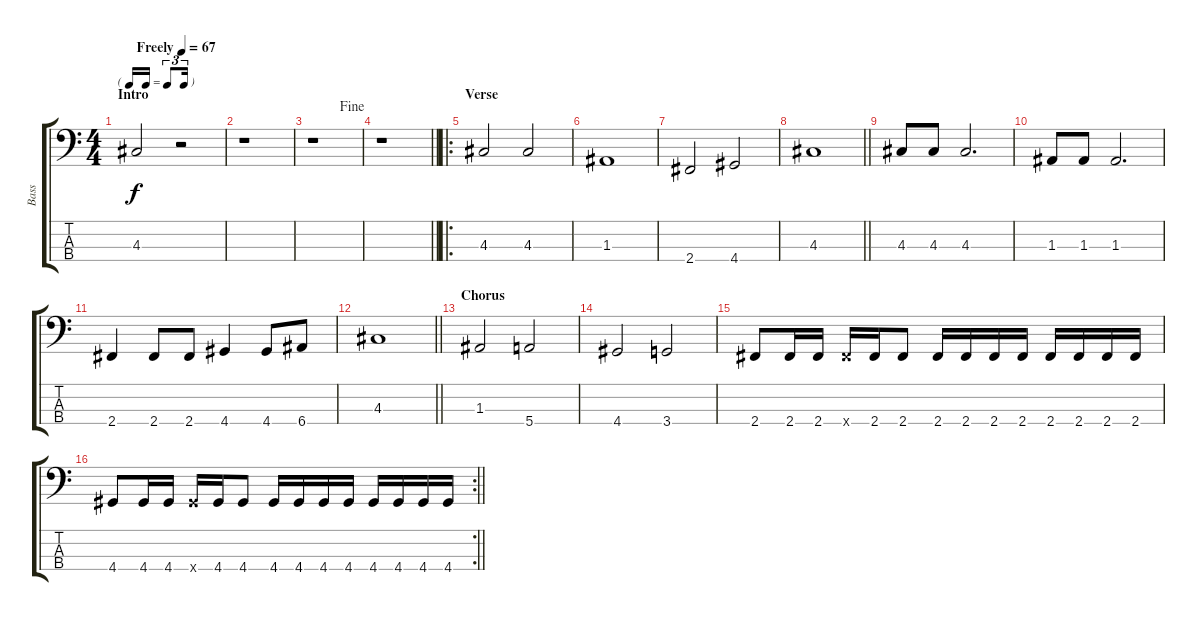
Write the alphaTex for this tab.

\track ("Bass" "Bass") {instrument electricbassfinger}
\staff {score tabs}
\tuning (G2 D2 A1 E1) {hide}
\ts (4 4)
\tf triplet16th
\section ("" "Intro")
\tempo (67 "Freely")
\clef f4
\ks c
4.3.2{dy f instrument electricbassfinger} r.2 |
r.1 |
\jump fine
r.1 |
\barLineRight lightlight
r.1 |
\ro
\section ("" "Verse")
4.3.2 4.3.2 |
1.3.1 |
2.4.2 4.4.2 |
\barLineRight lightlight
4.3.1 |
4.3.8 4.3.8 4.3.2{d} |
1.3.8 1.3.8 1.3.2{d} |
2.4.4 2.4.8 2.4.8 4.4.4 4.4.8 6.4.8 |
\barLineRight lightlight
4.3.1 |
\section ("" "Chorus")
1.3.2 5.4.2 |
4.4.2 3.4.2 |
2.4.8 2.4.16 2.4.16 2.4{x}.16 2.4.16 2.4.8 2.4.16 2.4.16 2.4.16 2.4.16 2.4.16 2.4.16 2.4.16 2.4.16 |
\rc 2
\barLineRight lightlight
4.4.8 4.4.16 4.4.16 4.4{x}.16 4.4.16 4.4.8 4.4.16 4.4.16 4.4.16 4.4.16 4.4.16 4.4.16 4.4.16 4.4.16
